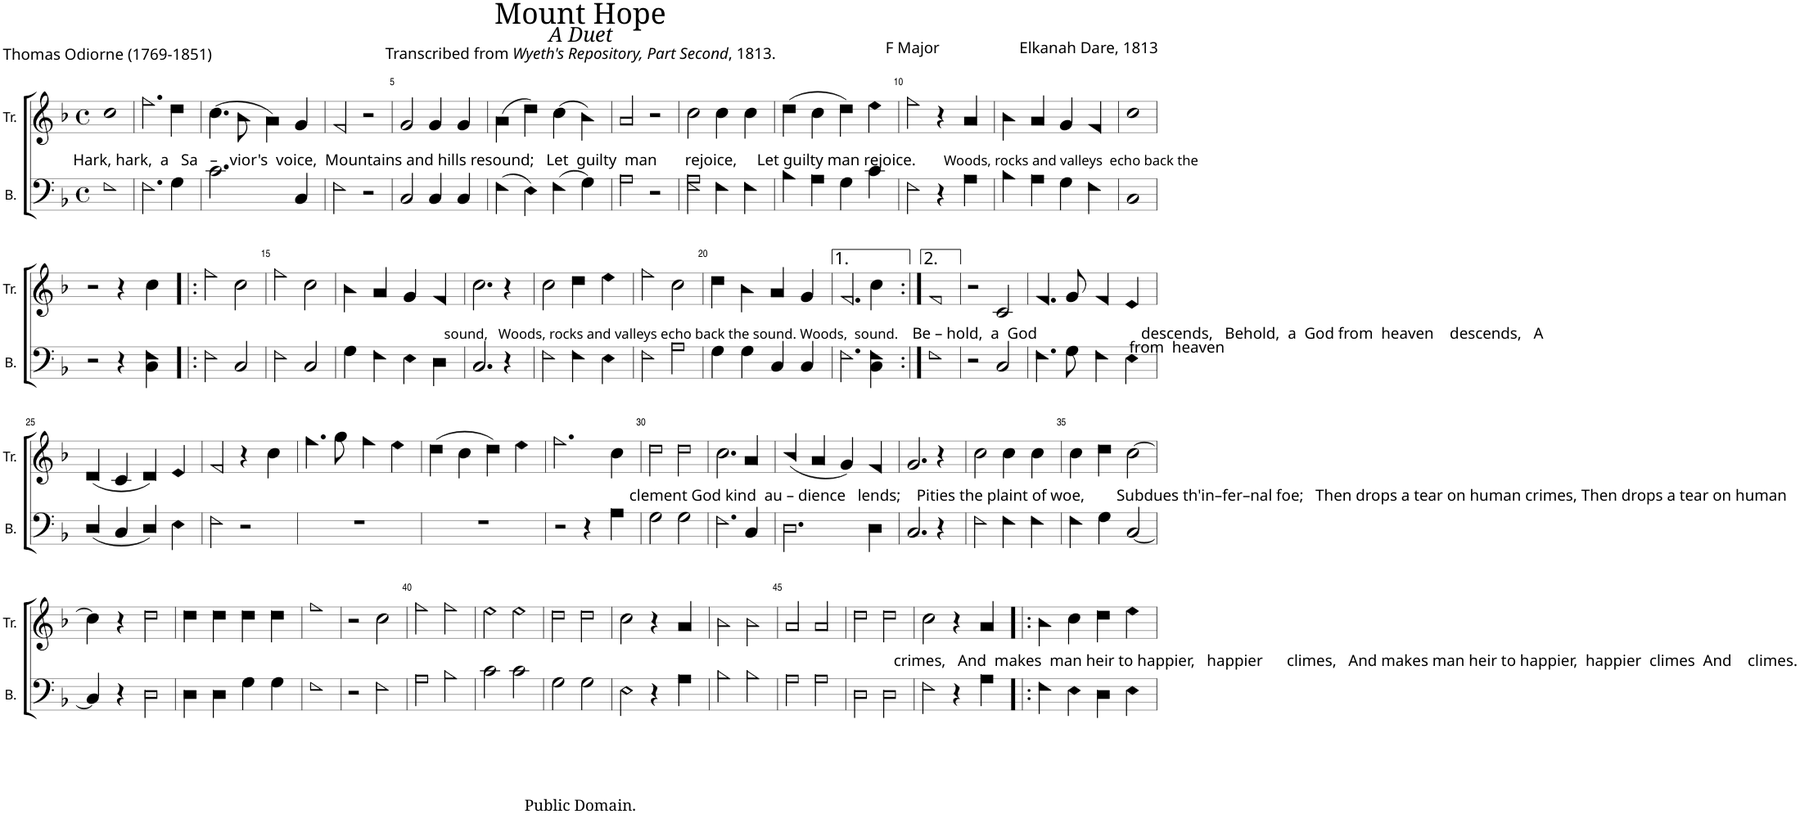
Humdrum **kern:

**kern	**kern
*part2	*part1
*staff2	*staff1
*I"B.	*I"Tr.
*I'B.	*I'Tr.
*clefF4	*clefG2
*k[b-]	*k[b-]
*M4/4	*M4/4
*met(c)	*met(c)
=1	=1
!	!LO:TX:b:t=Hark, hark,  a   Sa   –   vior's  voice,  Mountains and hills resound;   Let  guilty  man       rejoice,     Let guilty man rejoice.
!	!LO:TX:b:t=Woods, rocks and valleys  echo back the
1F!	1cc!
=2	=2
2.F!\	2.ff!\
4G!\	4dd!\
=3	=3
2.c!\	(4.cc!\
.	8b-!\
.	4a!\)
4C!/	4g!/
=4	=4
2F!\	2f!/
2r	2r
=5	=5
2C!/	2g!/
4C!/	4g!/
4C!/	4g!/
=6	=6
(4F!\	(4a!\
4E!\)	4dd!\)
(4F!\	(4cc!\
4G!\)	4b-!\)
=7	=7
2A!\	2a!/
2r	2r
=8	=8
2F!\ 2A!\	2cc!\
4F!\	4cc!\
4F!\	4cc!\
=9	=9
4B-!\	(4dd!\
4A!\	4cc!\
4G!\	4dd!\)
4c!\	4ee!\
=10	=10
2F!\	2ff!\
4r	4r
4A!\	4a!/
=11	=11
4B-!\	4b-!\
4A!\	4a!/
4G!\	4g!/
4F!\	4f!/
=12	=12
1C!	1cc!
!!LO:LB:g=z
=13	=13
2r	2r
4r	4r
4C!\ 4F!\	4cc!\
=14!|:	=14!|:
2F!\	2ff!\
2C!/	2cc!\
=15	=15
2F!\	2ff!\
2C!/	2cc!\
=16	=16
4G!\	4b-!\
4F!\	4a!/
4E!\	4g!/
4D!\	4f!/
=17	=17
!	!LO:TX:b:t=sound,   Woods, rocks and valleys echo back the sound. Woods,  sound.
!	!LO:TX:b:t=Be – hold,  a  God                          descends,   Behold,  a  God from  heaven    descends,   A
2.C!/	2.cc!\
4r	4r
=18	=18
2F!\	2cc!\
4F!\	4dd!\
4E!\	4ee!\
=19	=19
2F!\	2ff!\
2A!\	2cc!\
=20	=20
4G!\	4dd!\
4G!\	4b-!\
4C!/	4a!/
4C!/	4g!/
=21	=21
2.F!\	2.f!/
4C!\ 4F!\	4cc!\
=22:|!	=22:|!
1F!	1f!
=23	=23
2r	2r
2C!/	2c!/
=24	=24
4.F!\	4.f!/
8G!\	8g!/
4F!\	4f!/
!	!LO:TX:b:t=from  heaven
4E!\	4e!/
!!LO:LB:g=z
=25	=25
(4D!/	(4d!/
4C!/	4c!/
4D!/)	4d!/)
4E!\	4e!/
=26	=26
2F!\	2f!/
2r	4r
.	4cc!\
=27	=27
1r	4.ff!\
.	8gg!\
.	4ff!\
.	4ee!\
=28	=28
1r	(4dd!\
.	4cc!\
.	4dd!\)
.	4ee!\
=29	=29
2r	2.ff!\
4r	.
4A!\	4cc!\
=30	=30
!	!LO:TX:b:t=clement God kind  au – dience   lends;    Pities the plaint of woe,        Subdues th'in–fer–nal foe;   Then drops a tear on human crimes, Then drops a tear on human
2G!\	2dd!\
2G!\	2dd!\
=31	=31
2.F!\	2.cc!\
4C!/	4a!/
=32	=32
2.D!\	(4b-!/
.	4a!/
.	4g!/)
4D!\	4f!/
=33	=33
2.C!/	2.g!/
4r	4r
=34	=34
2F!\	2cc!\
4F!\	4cc!\
4F!\	4cc!\
=35	=35
4F!\	4cc!\
4G!\	4dd!\
[2C!/	[2cc!\
!!LO:LB:g=z
=36	=36
4C!/]	4cc!\]
4r	4r
2D!\	2dd!\
=37	=37
4D!\	4dd!\
4D!\	4dd!\
4G!\	4dd!\
4G!\	4dd!\
=38	=38
1F!	1ff!
=39	=39
2r	2r
2F!\	2cc!\
=40	=40
2A!\	2ff!\
2B-!\	2ff!\
=41	=41
2c!\	2ee!\
2c!\	2ee!\
=42	=42
2G!\	2dd!\
2G!\	2dd!\
=43	=43
2E!\	2cc!\
4r	4r
4A!\	4a!/
=44	=44
2B-!\	2b-!\
2B-!\	2b-!\
=45	=45
2A!\	2a!/
2A!\	2a!/
=46	=46
2D!\	2dd!\
2D!\	2dd!\
=47	=47
!	!LO:TX:b:t=crimes,   And  makes  man heir to happier,   happier      climes,   And makes man heir to happier,  happier  climes  And    climes.
2F!\	2cc!\
4r	4r
4A!\	4a!/
=48!|:	=48!|:
4F!\	4b-!\
4E!\	4cc!\
4D!\	4dd!\
4E!\	4ee!\
=	=
*-	*-
